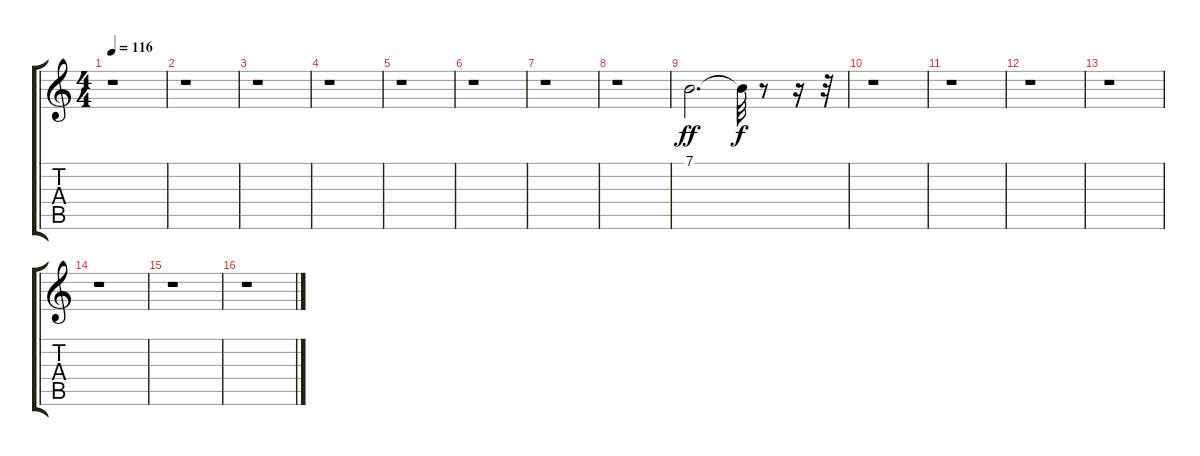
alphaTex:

\track "" {instrument stringensemble2}
\staff {score tabs}
\tuning (E4 B3 G3 D3 A2 E2) {hide}
\ts (4 4)
\tempo 116
\clef g2
\ks c
r.1{dy f} |
r.1 |
r.1 |
r.1 |
r.1 |
r.1 |
r.1 |
r.1 |
7.1.2{d dy ff} 7.1{t}.32{dy f} r.8 r.16 r.32 |
r.1 |
r.1 |
r.1 |
r.1 |
r.1 |
r.1 |
r.1
